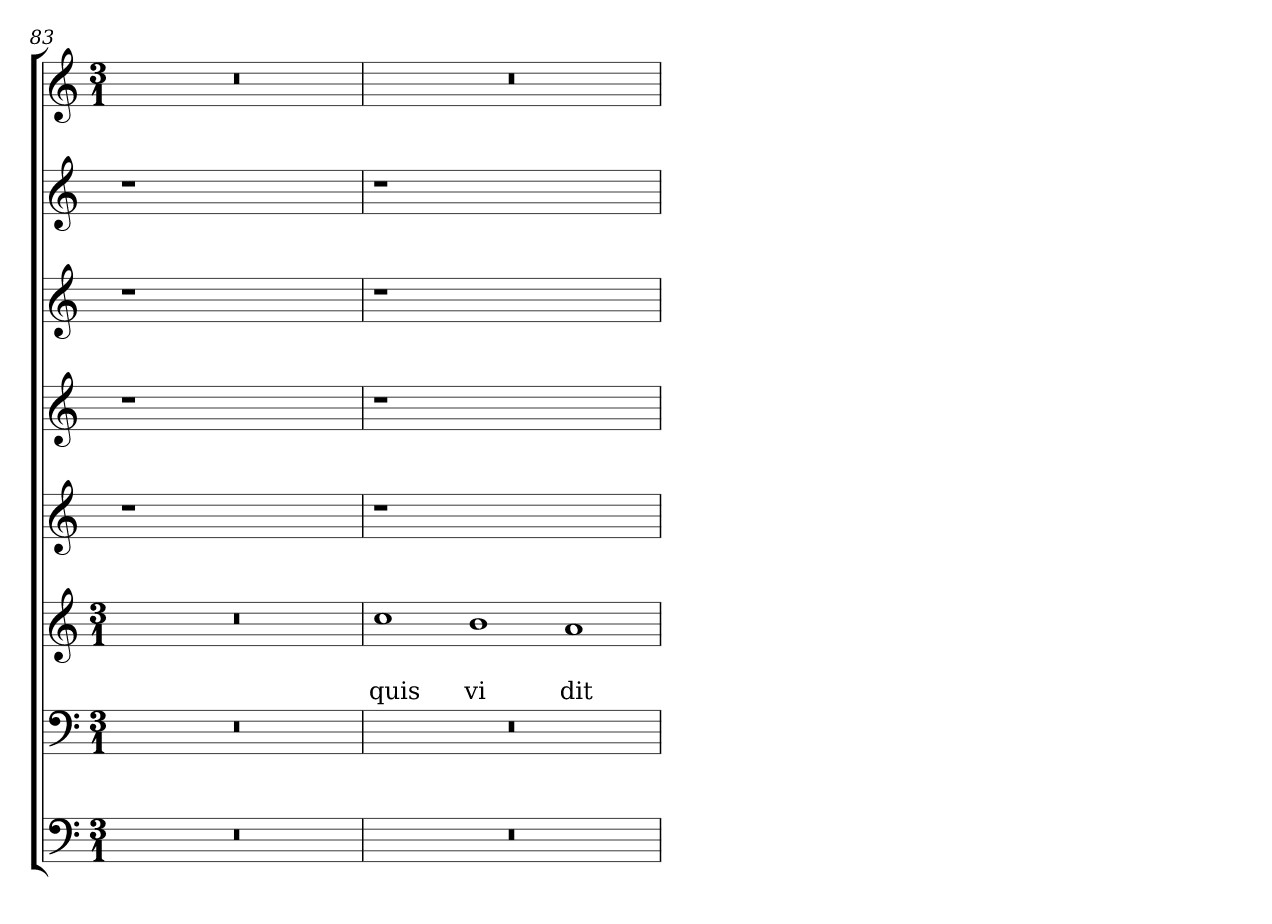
**kern	**kern	**kern	**text	**text	**kern	**kern	**kern	**kern	**kern
*part8	*part7	*part6	*part6	*part6	*part5	*part4	*part3	*part2	*part1
*staff8	*staff7	*staff6	*staff6	*staff6	*staff5	*staff4	*staff3	*staff2	*staff1
!!LO:LB:g=z
*clefF4	*clefF4	*clefG2	*	*	*clefG2	*clefG2	*clefG2	*clefG2	*clefG2
*k[]	*k[]	*k[]	*	*	*k[]	*k[]	*k[]	*k[]	*k[]
*C:	*C:	*C:	*	*	*C:	*C:	*C:	*C:	*C:
*M3/1	*M3/1	*M3/1	*	*	*	*	*	*	*M3/1
=83	=83	=83	=83	=83	=83	=83	=83	=83	=83
!	!	!LO:N:vis=1	!	!	!	!	!	!	!
0.r	0.r	0.r	.	.	1r	1r	1r	1r	0.r
.	.	.	.	.	0ryy	0ryy	0ryy	0ryy	.
=84	=84	=84	=84	=84	=84	=84	=84	=84	=84
!	!	!	!	!LO:LY:b	!	!	!	!	!
0.r	0.r	1cc	.	quis	1r	1r	1r	1r	0.r
!	!	!	!	!LO:LY:b	!	!	!	!	!
.	.	1b	.	vi	0ryy	0ryy	0ryy	0ryy	.
!	!	!	!	!LO:LY:b	!	!	!	!	!
.	.	1a	.	dit	.	.	.	.	.
=	=	=	=	=	=	=	=	=	=
*-	*-	*-	*-	*-	*-	*-	*-	*-	*-
